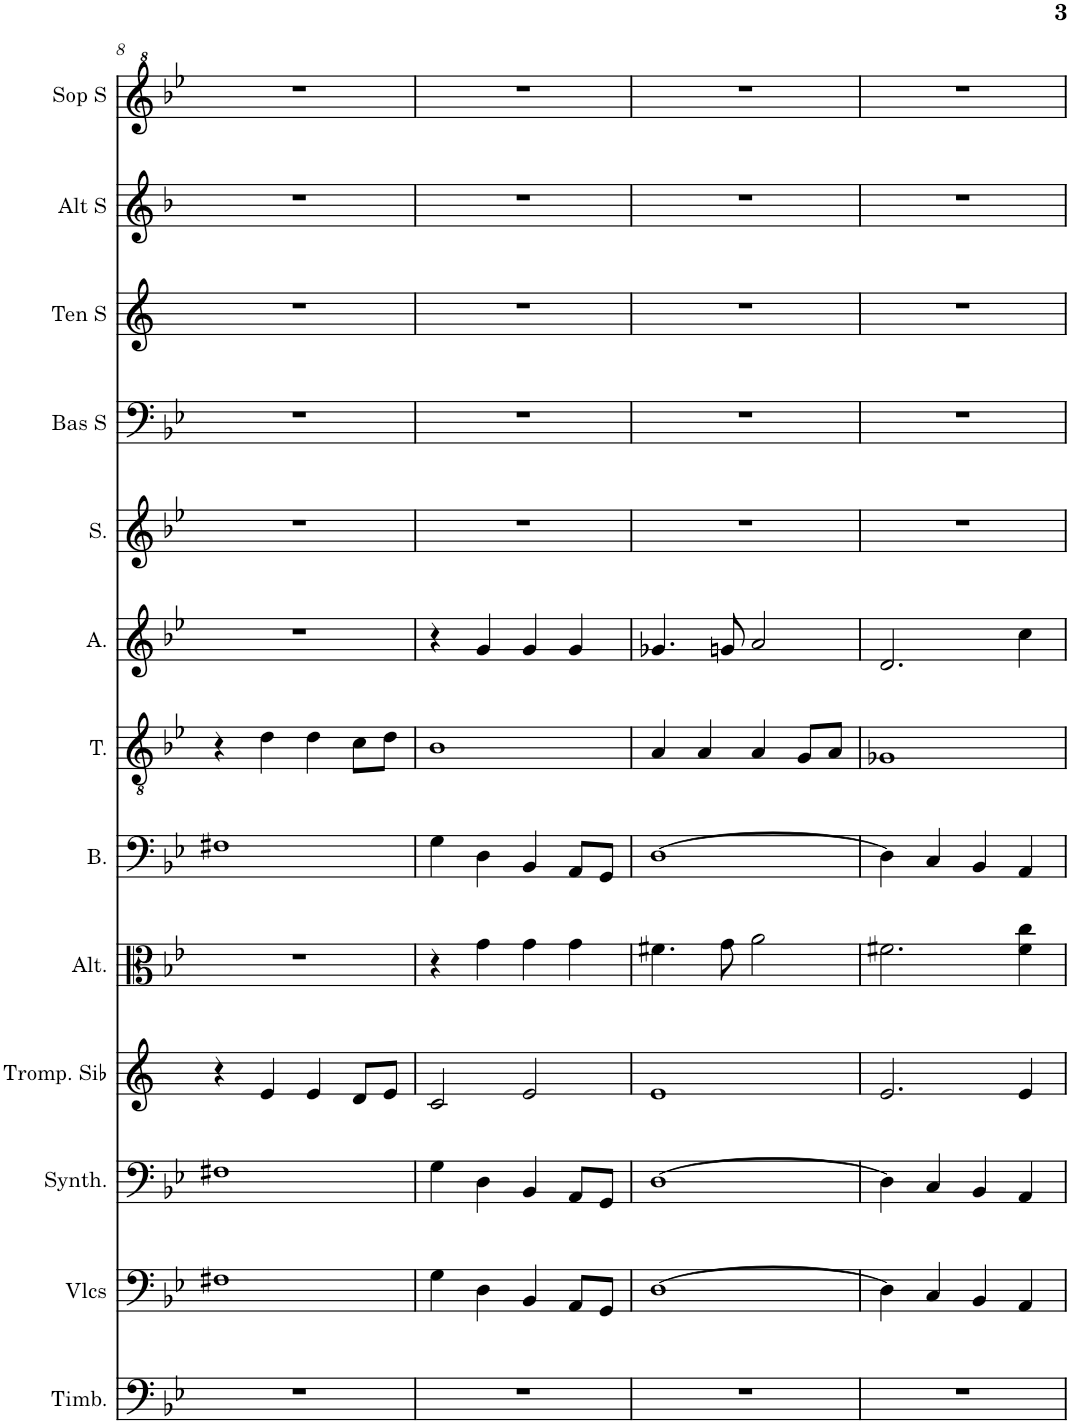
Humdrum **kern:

**kern	**kern	**kern	**kern	**kern	**kern	**kern	**kern	**kern	**kern	**kern	**kern	**kern
*part13	*part12	*part11	*part10	*part9	*part8	*part7	*part6	*part5	*part4	*part3	*part2	*part1
*staff13	*staff12	*staff11	*staff10	*staff9	*staff8	*staff7	*staff6	*staff5	*staff4	*staff3	*staff2	*staff1
*I"Timbales, Staff-1	*I"Violoncelles, D'Bass/Strings, etc	*I"Synthétiseur d'instruments à cordes, Synth strings, etc	*I"Trompette en Sib, Synth strings 2	*I"Altos, 1st violins	*I"Basse	*I"Ténor	*I"Alto	*I"Soprano	*I"Basse Solo	*I"Tenor Solo	*I"Alto Solo	*I"Soprano Solo
*I'Timb.	*I'Vlcs	*I'Synth.	*I'Tromp. Sib	*I'Alt.	*I'B.	*I'T.	*I'A.	*I'S.	*I'Bas S	*I'Ten S	*I'Alt S	*I'Sop S
!!LO:PB:g=z
*clefF4	*clefF4	*clefF4	*clefG2	*clefC3	*clefF4	*clefGv2	*clefG2	*clefG2	*clefF4	*clefG2	*clefG2	*clefG^2
*	*	*	*Trd1c2	*	*	*	*	*	*	*Trd8c14	*Trd4c7	*
*k[b-e-]	*k[b-e-]	*k[b-e-]	*k[]	*k[b-e-]	*k[b-e-]	*k[b-e-]	*k[b-e-]	*k[b-e-]	*k[b-e-]	*k[]	*k[b-]	*k[b-e-]
*M2/2	*M2/2	*M2/2	*M2/2	*M2/2	*M2/2	*M2/2	*M2/2	*M2/2	*M2/2	*M2/2	*M2/2	*M2/2
*met(c|)	*met(c|)	*met(c|)	*met(c|)	*met(c|)	*met(c|)	*met(c|)	*met(c|)	*met(c|)	*met(c|)	*met(c|)	*met(c|)	*met(c|)
=8	=8	=8	=8	=8	=8	=8	=8	=8	=8	=8	=8	=8
1r	1F#X	1F#X	4r	1r	1F#X	4r	1r	1r	1r	1r	1r	1r
.	.	.	4e/	.	.	4d\	.	.	.	.	.	.
.	.	.	4e/	.	.	4d\	.	.	.	.	.	.
.	.	.	8d/L	.	.	8c\L	.	.	.	.	.	.
.	.	.	8e/J	.	.	8d\J	.	.	.	.	.	.
=9	=9	=9	=9	=9	=9	=9	=9	=9	=9	=9	=9	=9
1r	4G\	4G\	2c/	4r	4G\	1B-	4r	1r	1r	1r	1r	1r
.	4D\	4D\	.	4g\	4D\	.	4g/	.	.	.	.	.
.	4BB-/	4BB-/	2e/	4g\	4BB-/	.	4g/	.	.	.	.	.
.	8AA/L	8AA/L	.	4g\	8AA/L	.	4g/	.	.	.	.	.
.	8GG/J	8GG/J	.	.	8GG/J	.	.	.	.	.	.	.
=10	=10	=10	=10	=10	=10	=10	=10	=10	=10	=10	=10	=10
1r	[1D	[1D	1e	4.f#X\	[1D	4A/	4.g-X/	1r	1r	1r	1r	1r
.	.	.	.	.	.	4A/	.	.	.	.	.	.
.	.	.	.	8g\	.	.	8gn/	.	.	.	.	.
.	.	.	.	2a\	.	4A/	2a/	.	.	.	.	.
.	.	.	.	.	.	8G/L	.	.	.	.	.	.
.	.	.	.	.	.	8A/J	.	.	.	.	.	.
=11	=11	=11	=11	=11	=11	=11	=11	=11	=11	=11	=11	=11
1r	4D\]	4D\]	2.e/	2.f#X\	4D\]	1G-X	2.d/	1r	1r	1r	1r	1r
.	4C/	4C/	.	.	4C/	.	.	.	.	.	.	.
.	4BB-/	4BB-/	.	.	4BB-/	.	.	.	.	.	.	.
.	4AA/	4AA/	4e/	4f#\ 4cc\	4AA/	.	4cc\	.	.	.	.	.
=	=	=	=	=	=	=	=	=	=	=	=	=
*-	*-	*-	*-	*-	*-	*-	*-	*-	*-	*-	*-	*-
